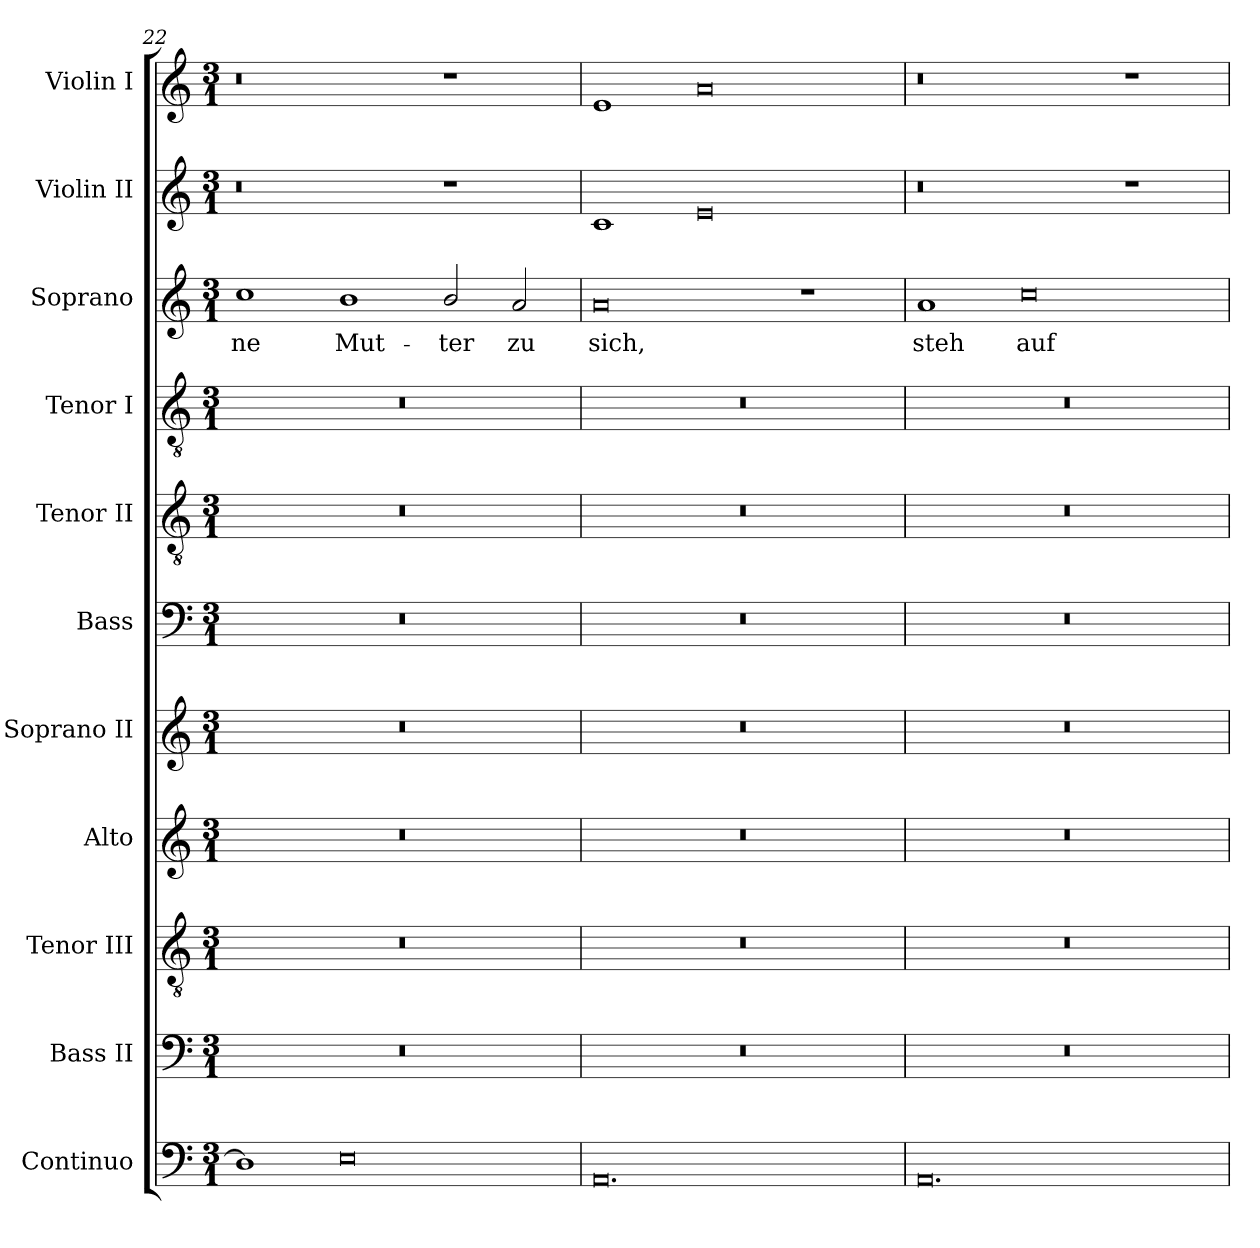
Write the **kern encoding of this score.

**kern	**kern	**kern	**kern	**kern	**kern	**kern	**kern	**kern	**text	**kern	**kern
*part11	*part10	*part9	*part8	*part7	*part6	*part5	*part4	*part3	*part3	*part2	*part1
*staff11	*staff10	*staff9	*staff8	*staff7	*staff6	*staff5	*staff4	*staff3	*staff3	*staff2	*staff1
*I"Continuo	*I"Bass II	*I"Tenor III	*I"Alto	*I"Soprano II	*I"Bass	*I"Tenor II	*I"Tenor I	*I"Soprano	*	*I"Violin II	*I"Violin I
*	*I'B	*I'T	*I'A	*I'S	*I'B	*I'T II	*I'T I	*I'S	*	*I'Vln	*I'Vln
*clefF4	*clefF4	*clefGv2	*clefG2	*clefG2	*clefF4	*clefGv2	*clefGv2	*clefG2	*	*clefG2	*clefG2
*k[]	*k[]	*k[]	*k[]	*k[]	*k[]	*k[]	*k[]	*k[]	*	*k[]	*k[]
*C:	*C:	*C:	*C:	*C:	*C:	*C:	*C:	*C:	*	*C:	*C:
*M3/1	*M3/1	*M3/1	*M3/1	*M3/1	*M3/1	*M3/1	*M3/1	*M3/1	*	*M3/1	*M3/1
=22	=22	=22	=22	=22	=22	=22	=22	=22	=22	=22	=22
!	!	!	!	!	!	!	!	!	!LO:LY:b	!	!
1D]	0.r	0.r	0.r	0.r	0.r	0.r	0.r	1cc	-ne	0r	0r
!	!	!	!	!	!	!	!	!	!LO:LY:b	!	!
0E	.	.	.	.	.	.	.	1b	Mut-	.	.
!	!	!	!	!	!	!	!	!	!LO:LY:b	!	!
.	.	.	.	.	.	.	.	2b/	-ter	1r	1r
!	!	!	!	!	!	!	!	!	!LO:LY:b	!	!
.	.	.	.	.	.	.	.	2a	zu	.	.
=23	=23	=23	=23	=23	=23	=23	=23	=23	=23	=23	=23
!	!	!	!	!	!	!	!	!	!LO:LY:b	!	!
0.AA	0.r	0.r	0.r	0.r	0.r	0.r	0.r	0a	sich,	1c	1e
.	.	.	.	.	.	.	.	.	.	0e	0a
.	.	.	.	.	.	.	.	1r	.	.	.
=24	=24	=24	=24	=24	=24	=24	=24	=24	=24	=24	=24
!	!	!	!	!	!	!	!	!	!LO:LY:b	!	!
0.AA	0.r	0.r	0.r	0.r	0.r	0.r	0.r	1a	steh	0r	0r
!	!	!	!	!	!	!	!	!	!LO:LY:b	!	!
.	.	.	.	.	.	.	.	0cc	auf	.	.
.	.	.	.	.	.	.	.	.	.	1r	1r
=	=	=	=	=	=	=	=	=	=	=	=
*-	*-	*-	*-	*-	*-	*-	*-	*-	*-	*-	*-
